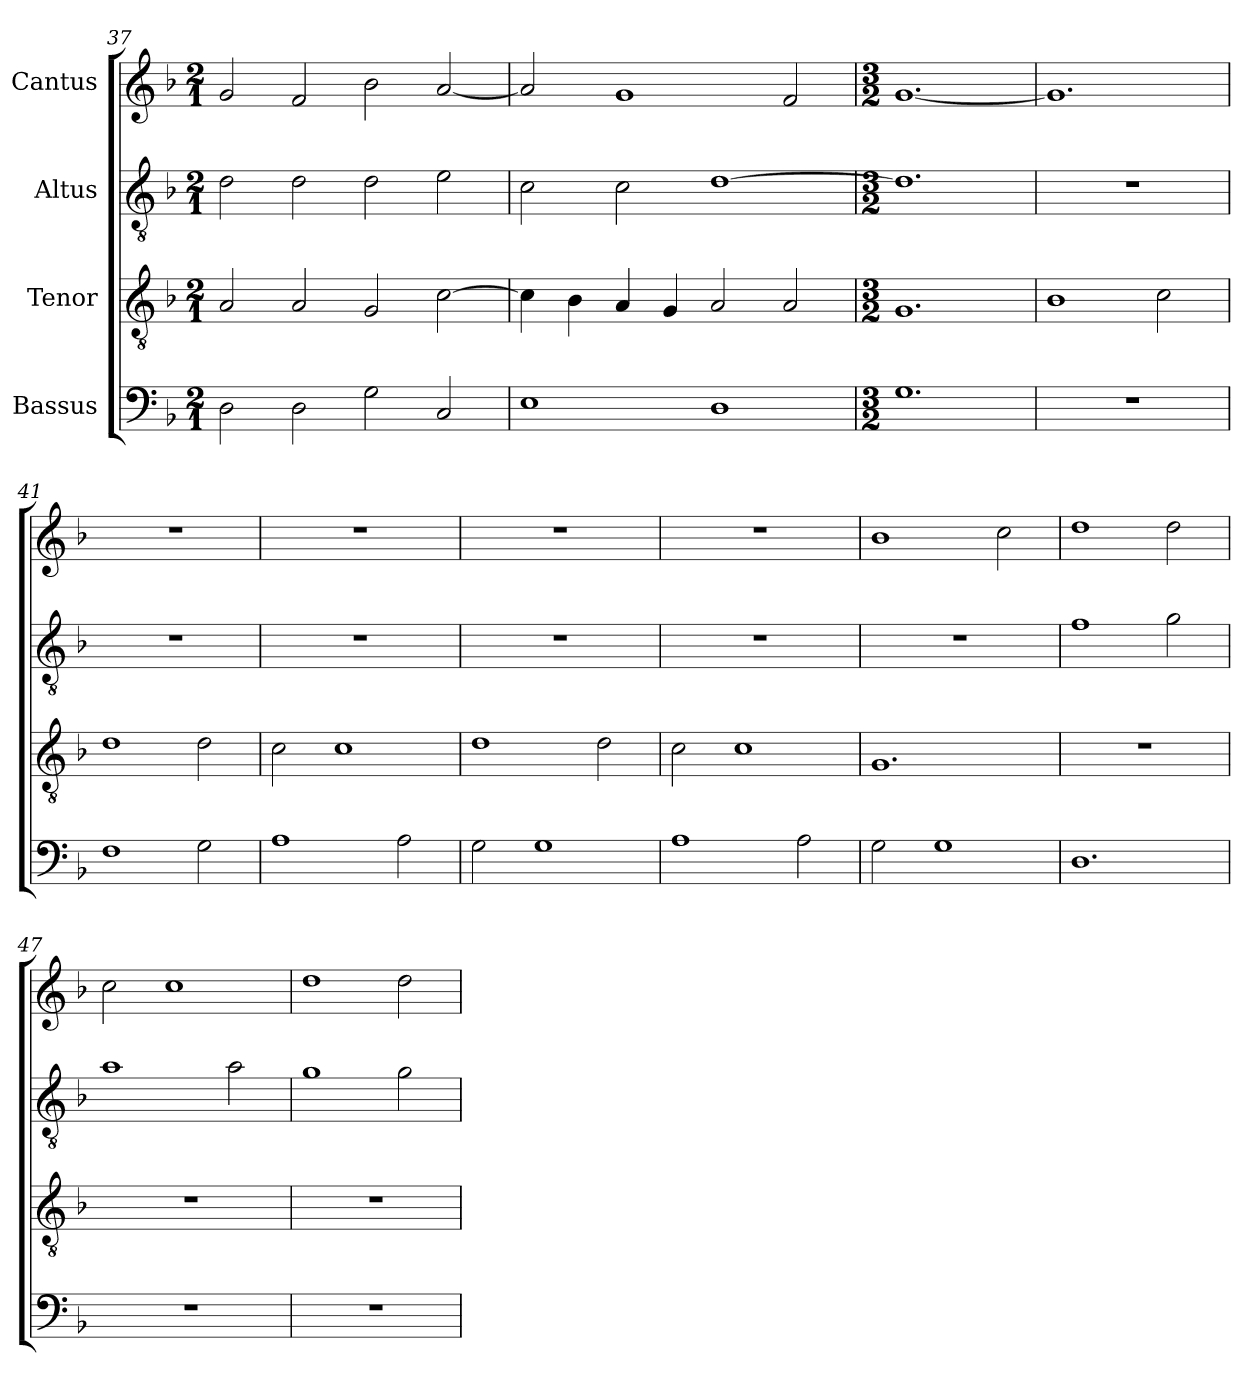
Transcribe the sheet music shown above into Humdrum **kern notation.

**kern	**kern	**kern	**kern
*part4	*part3	*part2	*part1
*staff4	*staff3	*staff2	*staff1
*I"Bassus	*I"Tenor	*I"Altus	*I"Cantus
*clefF4	*clefGv2	*clefGv2	*clefG2
*	*ITrd7c12	*ITrd7c12	*
*k[b-]	*k[b-]	*k[b-]	*k[b-]
*F:	*F:	*F:	*F:
*M2/1	*M2/1	*M2/1	*M2/1
=37	=37	=37	=37
2Di\	2AAi/	2Di\	2gi/
2Di\	2AAi/	2Di\	2fi/
2Gi\	2GGi/	2Di\	2b-i\
2Ci/	[>2Ci\	2Ei\	[<2ai/
=38	=38	=38	=38
1Ei	4Ci\]	2Ci\	2ai/]
.	4BB-i\	.	.
.	4AAi/	2Ci\	1gi
.	4GGi/	.	.
1Di	2AAi/	[>1Di	.
.	2AAi/	.	2fi/
=39	=39	=39	=39
*M3/2	*M3/2	*M3/2	*M3/2
1.Gi	1.GGi	1.Di]	[<1.gi
=40	=40	=40	=40
!LO:N:vis=1	!	!LO:N:vis=1	!
1.r	1BB-i	1.r	1.gi]
.	2Ci\	.	.
=41	=41	=41	=41
!	!	!LO:N:vis=1	!LO:N:vis=1
1Fi	1Di	1.r	1.r
2Gi\	2Di\	.	.
=42	=42	=42	=42
!	!	!LO:N:vis=1	!LO:N:vis=1
1Ai	2Ci\	1.r	1.r
.	1Ci	.	.
2Ai\	.	.	.
!!LO:LB:g=z
=43	=43	=43	=43
!	!	!LO:N:vis=1	!LO:N:vis=1
2Gi\	1Di	1.r	1.r
1Gi	.	.	.
.	2Di\	.	.
=44	=44	=44	=44
!	!	!LO:N:vis=1	!LO:N:vis=1
1Ai	2Ci\	1.r	1.r
.	1Ci	.	.
2Ai\	.	.	.
=45	=45	=45	=45
!	!	!LO:N:vis=1	!
2Gi\	1.GGi	1.r	1b-i
1Gi	.	.	.
.	.	.	2cci\
=46	=46	=46	=46
!	!LO:N:vis=1	!	!
1.Di	1.r	1Fi	1ddi
.	.	2Gi\	2ddi\
=47	=47	=47	=47
!LO:N:vis=1	!LO:N:vis=1	!	!
1.r	1.r	1Ai	2cci\
.	.	.	1cci
.	.	2Ai\	.
=48	=48	=48	=48
!LO:N:vis=1	!LO:N:vis=1	!	!
1.r	1.r	1Gi	1ddi
.	.	2Gi\	2ddi\
=	=	=	=
*-	*-	*-	*-
